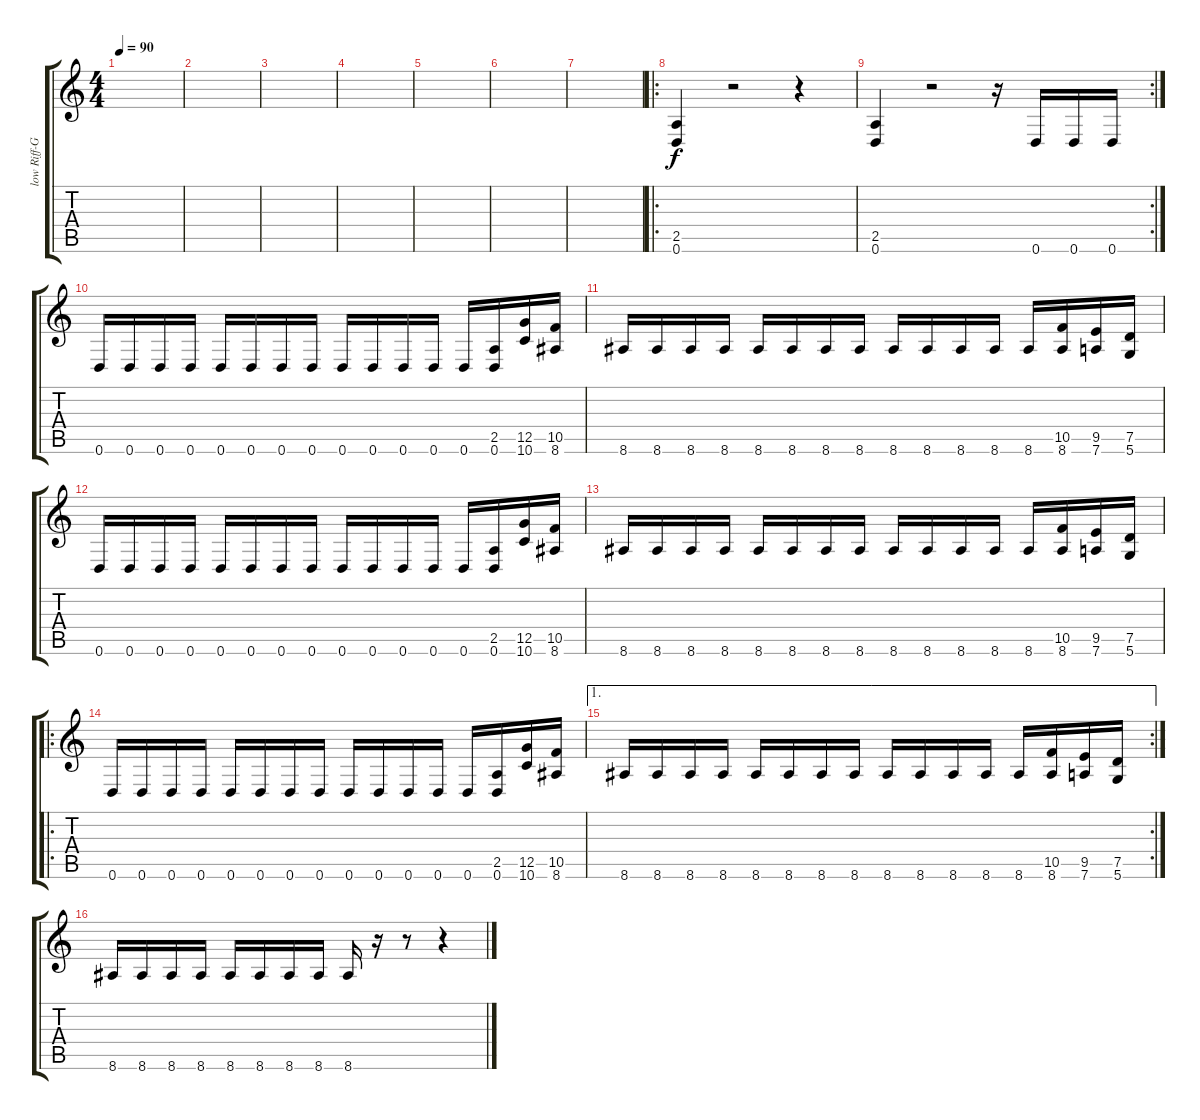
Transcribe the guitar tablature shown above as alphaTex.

\track ("low Riff-Guitar" "low Riff-G") {instrument distortionguitar}
\staff {score tabs}
\tuning (D4 A3 F3 C3 G2 D2) {hide}
\ts (4 4)
\tempo 90
\clef g2
\ks c
|
|
|
|
|
|
|
\ro
(2.5 0.6).4 r.2 r.4 |
\rc 2
(2.5 0.6).4 r.2 r.16 0.6.16 0.6.16 0.6.16 |
0.6.16 0.6.16 0.6.16 0.6.16 0.6.16 0.6.16 0.6.16 0.6.16 0.6.16 0.6.16 0.6.16 0.6.16 0.6.16 (2.5 0.6).16 (12.5 10.6).16 (10.5 8.6).16 |
8.6.16 8.6.16 8.6.16 8.6.16 8.6.16 8.6.16 8.6.16 8.6.16 8.6.16 8.6.16 8.6.16 8.6.16 8.6.16 (10.5 8.6).16 (9.5 7.6).16 (7.5 5.6).16 |
0.6.16 0.6.16 0.6.16 0.6.16 0.6.16 0.6.16 0.6.16 0.6.16 0.6.16 0.6.16 0.6.16 0.6.16 0.6.16 (2.5 0.6).16 (12.5 10.6).16 (10.5 8.6).16 |
8.6.16 8.6.16 8.6.16 8.6.16 8.6.16 8.6.16 8.6.16 8.6.16 8.6.16 8.6.16 8.6.16 8.6.16 8.6.16 (10.5 8.6).16 (9.5 7.6).16 (7.5 5.6).16 |
\ro
0.6.16 0.6.16 0.6.16 0.6.16 0.6.16 0.6.16 0.6.16 0.6.16 0.6.16 0.6.16 0.6.16 0.6.16 0.6.16 (2.5 0.6).16 (12.5 10.6).16 (10.5 8.6).16 |
\ae 1
\rc 2
8.6.16 8.6.16 8.6.16 8.6.16 8.6.16 8.6.16 8.6.16 8.6.16 8.6.16 8.6.16 8.6.16 8.6.16 8.6.16 (10.5 8.6).16 (9.5 7.6).16 (7.5 5.6).16 |
8.6.16 8.6.16 8.6.16 8.6.16 8.6.16 8.6.16 8.6.16 8.6.16 8.6.16 r.16 r.8 r.4
